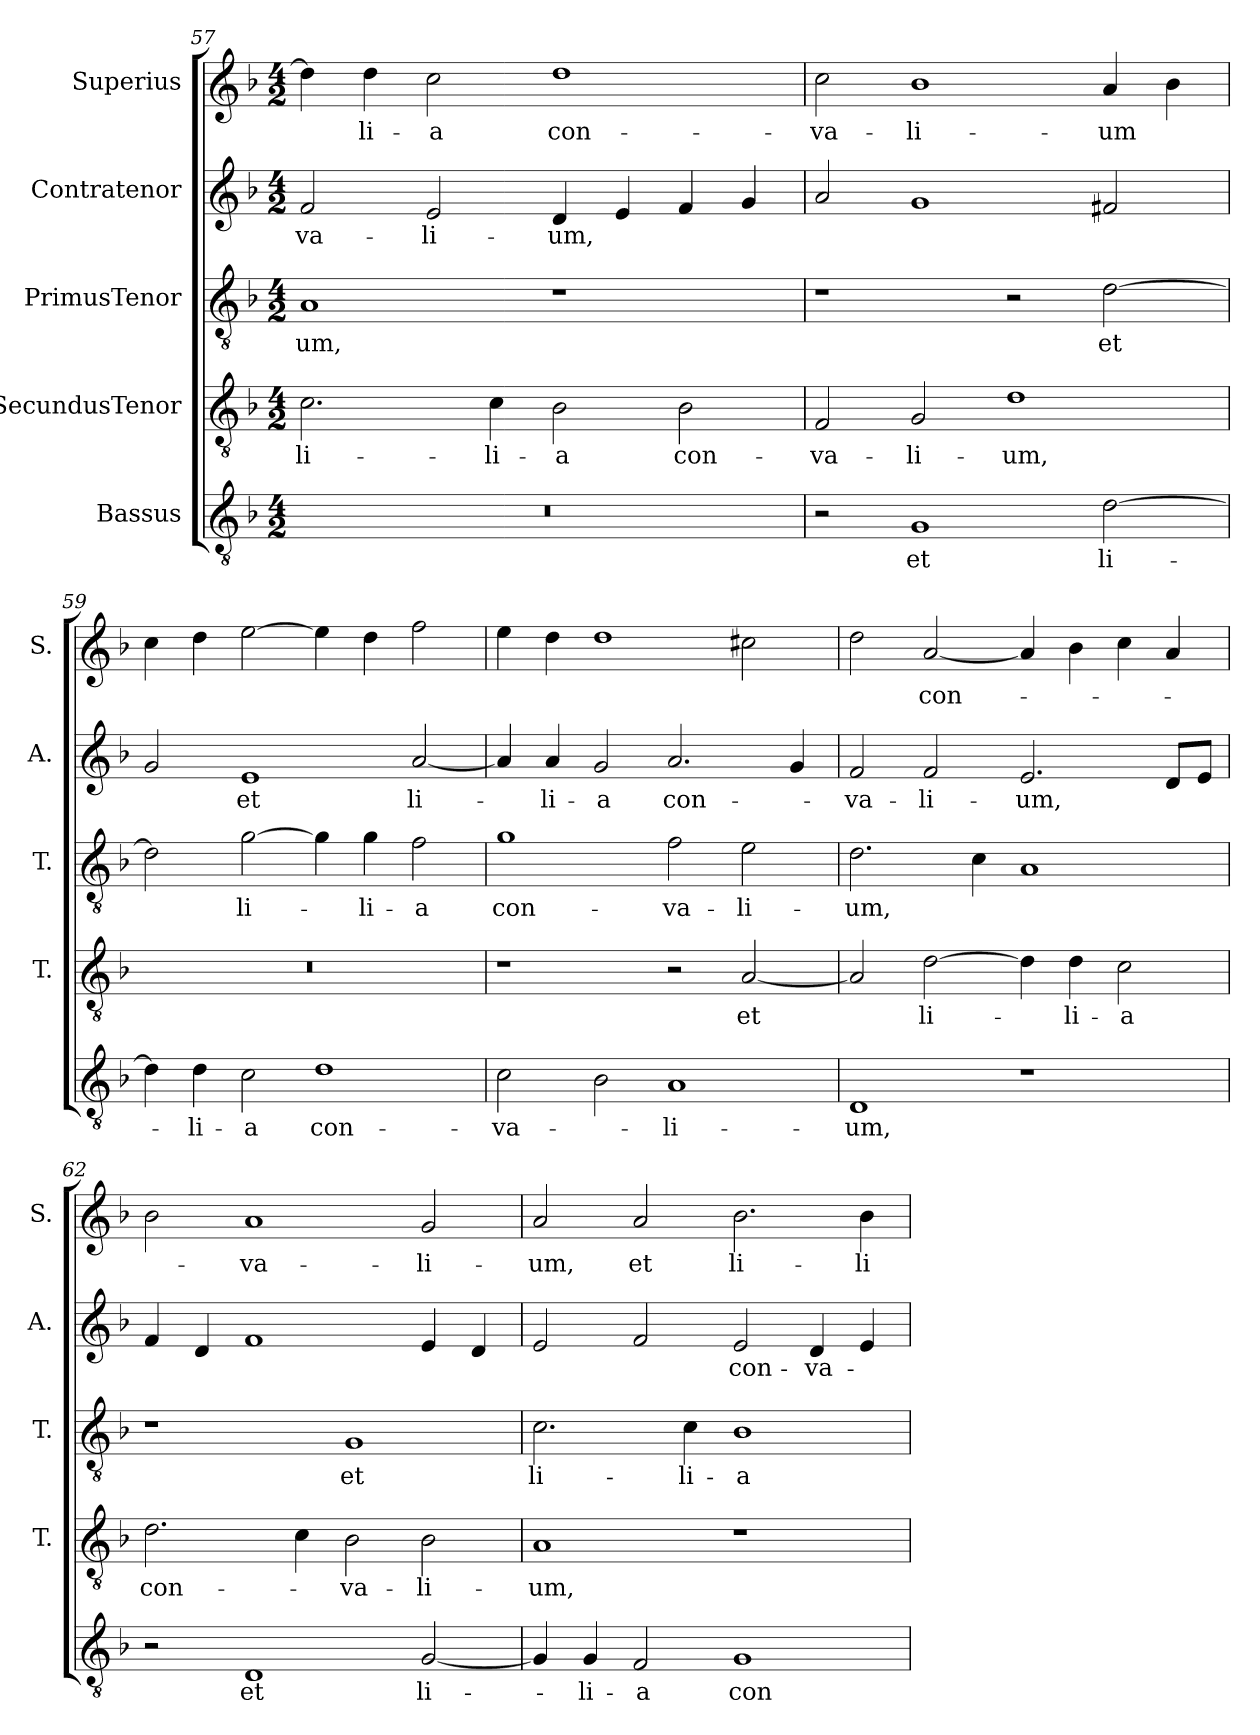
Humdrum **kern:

**kern	**text	**kern	**text	**kern	**text	**kern	**text	**kern	**text
*part5	*part5	*part4	*part4	*part3	*part3	*part2	*part2	*part1	*part1
*staff5	*staff5	*staff4	*staff4	*staff3	*staff3	*staff2	*staff2	*staff1	*staff1
*I"Bassus	*	*I"SecundusTenor	*	*I"PrimusTenor	*	*I"Contratenor	*	*I"Superius	*
*	*	*I'T.	*	*I'T.	*	*I'A.	*	*I'S.	*
*clefGv2	*	*clefGv2	*	*clefGv2	*	*clefG2	*	*clefG2	*
*ITrd7c12	*	*ITrd7c12	*	*ITrd7c12	*	*	*	*	*
*k[b-]	*	*k[b-]	*	*k[b-]	*	*k[b-]	*	*k[b-]	*
*F:	*	*F:	*	*F:	*	*F:	*	*F:	*
*M4/2	*	*M4/2	*	*M4/2	*	*M4/2	*	*M4/2	*
=57	=57	=57	=57	=57	=57	=57	=57	=57	=57
0r	.	2.C\	li-	1AA/	-um,	2f/	-va-	4dd\]	.
.	.	.	.	.	.	.	.	4dd\	-li-
.	.	.	.	.	.	2e/	-li-	2cc\	-a
.	.	4C\	-li-	.	.	.	.	.	.
.	.	2BB-\	-a	1r	.	4d/	-um,	1dd\	con-
.	.	.	.	.	.	4e/	.	.	.
.	.	2BB-\	con-	.	.	4f/	.	.	.
.	.	.	.	.	.	4g/	.	.	.
=58	=58	=58	=58	=58	=58	=58	=58	=58	=58
2r	.	2FF/	-va-	1r	.	2a/	.	2cc\	-va-
1GG/	et	2GG/	-li-	.	.	1g/	.	1b-\	-li-
.	.	1D\	-um,	2r	.	.	.	.	.
[2D\	li-	.	.	[2D\	et	2f#X/	.	4a/	-um
.	.	.	.	.	.	.	.	4b-\	.
=59	=59	=59	=59	=59	=59	=59	=59	=59	=59
4D\]	.	0r	.	2D\]	.	2g/	.	4cc\	.
4D\	-li-	.	.	.	.	.	.	4dd\	.
2C\	-a	.	.	[2G\	li-	1e/	et	[2ee\	.
1D\	con-	.	.	4G\]	.	.	.	4ee\]	.
.	.	.	.	4G\	-li-	.	.	4dd\	.
.	.	.	.	2F\	-a	[2a/	li-	2ff\	.
=60	=60	=60	=60	=60	=60	=60	=60	=60	=60
2C\	-va-	1r	.	1G\	con-	4a/]	.	4ee\	.
.	.	.	.	.	.	4a/	-li-	4dd\	.
2BB-\	.	.	.	.	.	2g/	-a	1dd\	.
1AA/	-li-	2r	.	2F\	-va-	2.a/	con-	.	.
.	.	[2AA/	et	2E\	-li-	.	.	2cc#X\	.
.	.	.	.	.	.	4g/	.	.	.
=61	=61	=61	=61	=61	=61	=61	=61	=61	=61
1DD/	-um,	2AA/]	.	2.D\	-um,	2f/	-va-	2dd\	.
.	.	[2D\	li-	.	.	2f/	-li-	[2a/	con-
.	.	.	.	4C\	.	.	.	.	.
1r	.	4D\]	.	1AA/	.	2.e/	-um,	4a/]	.
.	.	4D\	-li-	.	.	.	.	4b-\	.
.	.	2C\	-a	.	.	.	.	4cc\	.
.	.	.	.	.	.	8d/L	.	4a/	.
.	.	.	.	.	.	8e/J	.	.	.
=62	=62	=62	=62	=62	=62	=62	=62	=62	=62
2r	.	2.D\	con-	1r	.	4f/	.	2b-\	.
.	.	.	.	.	.	4d/	.	.	.
1DD/	et	.	.	.	.	1f/	.	1a/	-va-
.	.	4C\	.	.	.	.	.	.	.
.	.	2BB-\	-va-	1GG/	et	.	.	.	.
[2GG/	li-	2BB-\	-li-	.	.	4e/	.	2g/	-li-
.	.	.	.	.	.	4d/	.	.	.
=63	=63	=63	=63	=63	=63	=63	=63	=63	=63
4GG/]	.	1AA/	-um,	2.C\	li-	2e/	.	2a/	-um,
4GG/	-li-	.	.	.	.	.	.	.	.
2FF/	-a	.	.	.	.	2f/	.	2a/	et
.	.	.	.	4C\	-li-	.	.	.	.
1GG/	con-	1r	.	1BB-\	-a	2e/	con-	2.b-\	li-
.	.	.	.	.	.	4d/	-va-	.	.
.	.	.	.	.	.	4e/	.	4b-\	-li-
=	=	=	=	=	=	=	=	=	=
*-	*-	*-	*-	*-	*-	*-	*-	*-	*-
